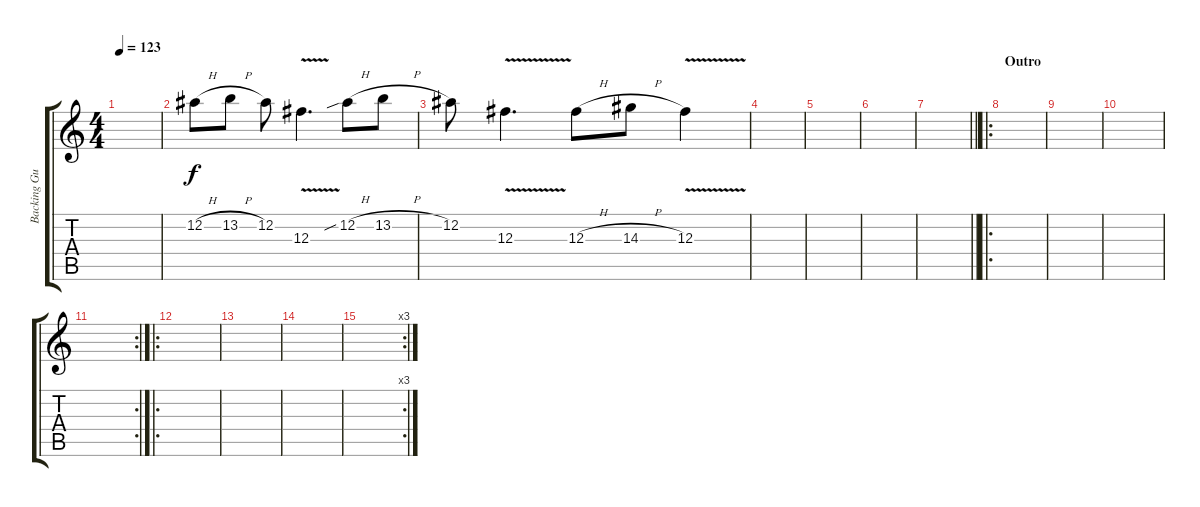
\track ("Backing Guitar 2" "Backing Gu") {instrument distortionguitar}
\staff {score tabs}
\tuning (Eb4 Bb3 Gb3 Db3 Ab2 Db2) {hide}
\ts (4 4)
\tempo 123
\clef g2
\ks c
|
12.2{h}.8 13.2{h}.8 12.2.8 12.3{v}.4{d} 12.2{sib h}.8 13.2{h}.8 |
12.2.8 12.3{v}.4{d} 12.3{h}.8 14.3{h}.8 12.3{v}.4 |
|
|
|
\barLineRight lightlight
|
\ro
\section ("" "Outro")
|
|
|
\rc 2
|
\ro
|
|
|
\rc 3
